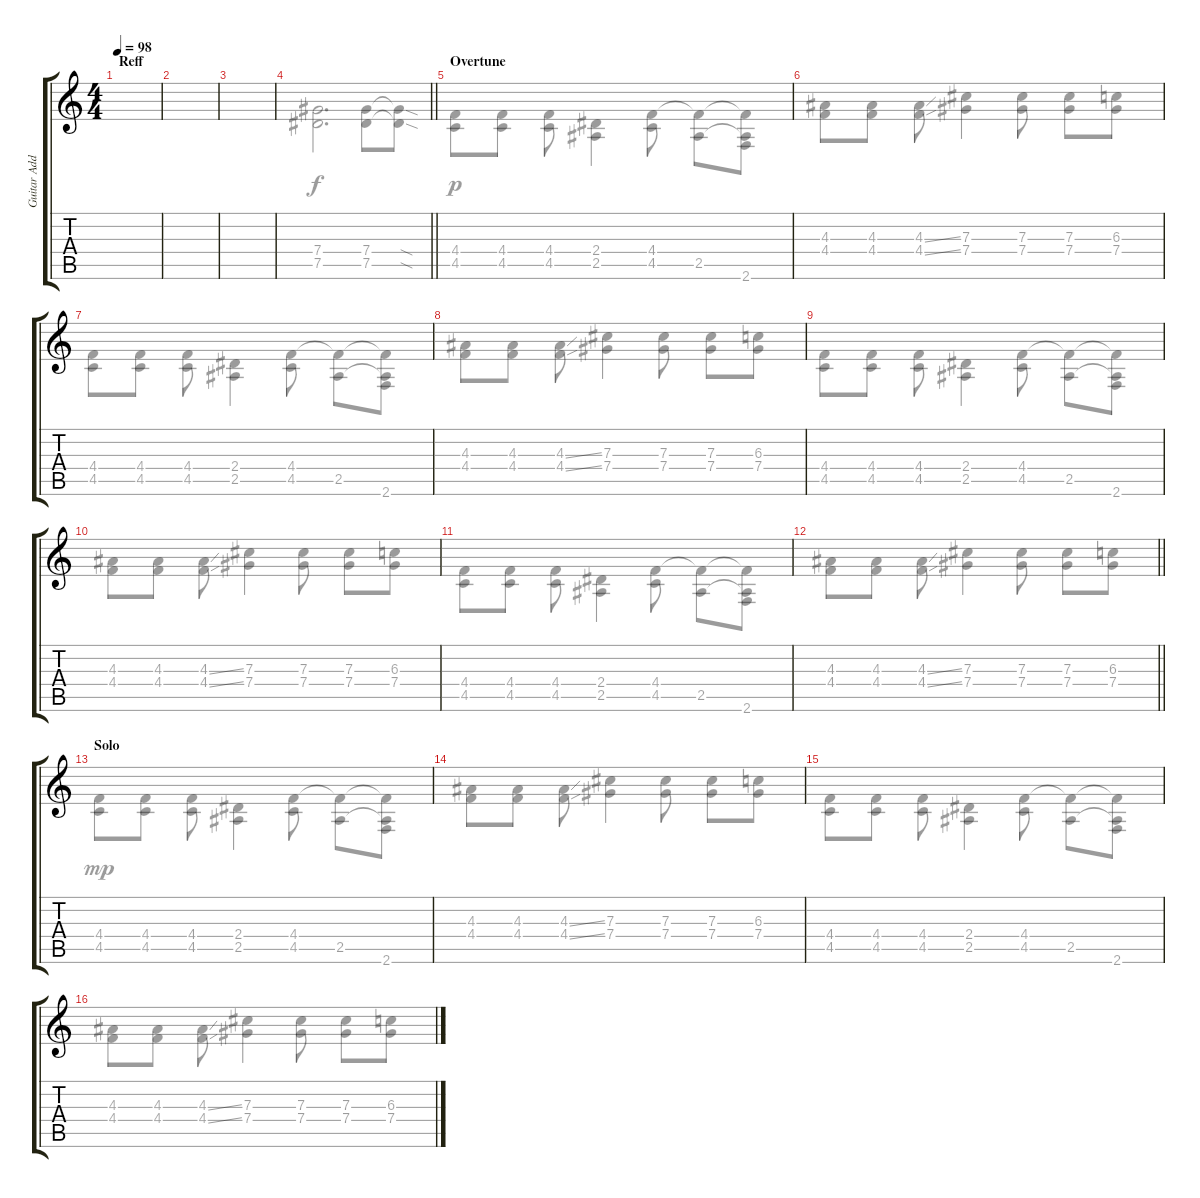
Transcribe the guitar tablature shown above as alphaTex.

\track ("Guitar Add" "Guitar Add") {instrument distortionguitar}
\staff {score tabs}
\tuning (Eb4 Bb3 Gb3 Db3 Ab2 Eb2) {hide}
\voice
\ts (4 4)
\section ("" "Reff")
\tempo 98
\clef g2
\ks c
|
|
|
\barLineRight lightlight
|
\section ("" "Overtune")
|
|
|
|
|
|
|
\barLineRight lightlight
|
\section ("" "Solo")
|
|
|
\voice
\clef g2
\ks c
|
|
|
\barLineRight lightlight
(7.4 7.5).2{d} (7.4 7.5).8 (7.4{sod t} 7.5{sod t}).8 |
(4.4 4.5).8{dy p} (4.4 4.5).8 (4.4 4.5).8 (2.4 2.5).4 (4.4 4.5).8 (4.4{t} 2.5).8 (4.4{t} 2.5{t} 2.6).8 |
(4.3 4.4).8 (4.3 4.4).8 (4.3{ss} 4.4{ss}).8 (7.3 7.4).4 (7.3 7.4).8 (7.3 7.4).8 (6.3 7.4).8 |
(4.4 4.5).8 (4.4 4.5).8 (4.4 4.5).8 (2.4 2.5).4 (4.4 4.5).8 (4.4{t} 2.5).8 (4.4{t} 2.5{t} 2.6).8 |
(4.3 4.4).8 (4.3 4.4).8 (4.3{ss} 4.4{ss}).8 (7.3 7.4).4 (7.3 7.4).8 (7.3 7.4).8 (6.3 7.4).8 |
(4.4 4.5).8 (4.4 4.5).8 (4.4 4.5).8 (2.4 2.5).4 (4.4 4.5).8 (4.4{t} 2.5).8 (4.4{t} 2.5{t} 2.6).8 |
(4.3 4.4).8 (4.3 4.4).8 (4.3{ss} 4.4{ss}).8 (7.3 7.4).4 (7.3 7.4).8 (7.3 7.4).8 (6.3 7.4).8 |
(4.4 4.5).8 (4.4 4.5).8 (4.4 4.5).8 (2.4 2.5).4 (4.4 4.5).8 (4.4{t} 2.5).8 (4.4{t} 2.5{t} 2.6).8 |
\barLineRight lightlight
(4.3 4.4).8 (4.3 4.4).8 (4.3{ss} 4.4{ss}).8 (7.3 7.4).4 (7.3 7.4).8 (7.3 7.4).8 (6.3 7.4).8 |
(4.4 4.5).8{dy mp} (4.4 4.5).8 (4.4 4.5).8 (2.4 2.5).4 (4.4 4.5).8 (4.4{t} 2.5).8 (4.4{t} 2.5{t} 2.6).8 |
(4.3 4.4).8 (4.3 4.4).8 (4.3{ss} 4.4{ss}).8 (7.3 7.4).4 (7.3 7.4).8 (7.3 7.4).8 (6.3 7.4).8 |
(4.4 4.5).8 (4.4 4.5).8 (4.4 4.5).8 (2.4 2.5).4 (4.4 4.5).8 (4.4{t} 2.5).8 (4.4{t} 2.5{t} 2.6).8 |
(4.3 4.4).8 (4.3 4.4).8 (4.3{ss} 4.4{ss}).8 (7.3 7.4).4 (7.3 7.4).8 (7.3 7.4).8 (6.3 7.4).8
